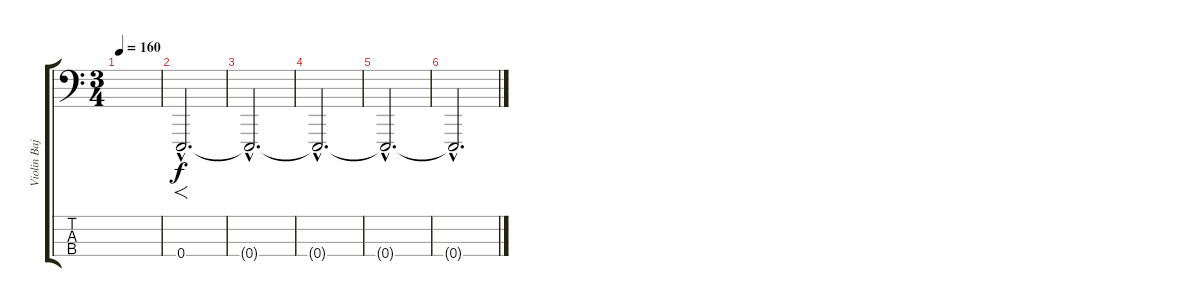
\track ("Violin Bajo" "Violin Baj") {instrument violin}
\staff {score tabs}
\tuning (G2 D2 A1 E1) {hide}
\ts (3 4)
\tempo 160
\clef f4
\ks c
|
0.4{hac}.2{f d volume 13} |
0.4{hac t}.2{d} |
0.4{hac t}.2{d volume 0} |
0.4{hac t}.2{d} |
0.4{hac t}.2{d}
